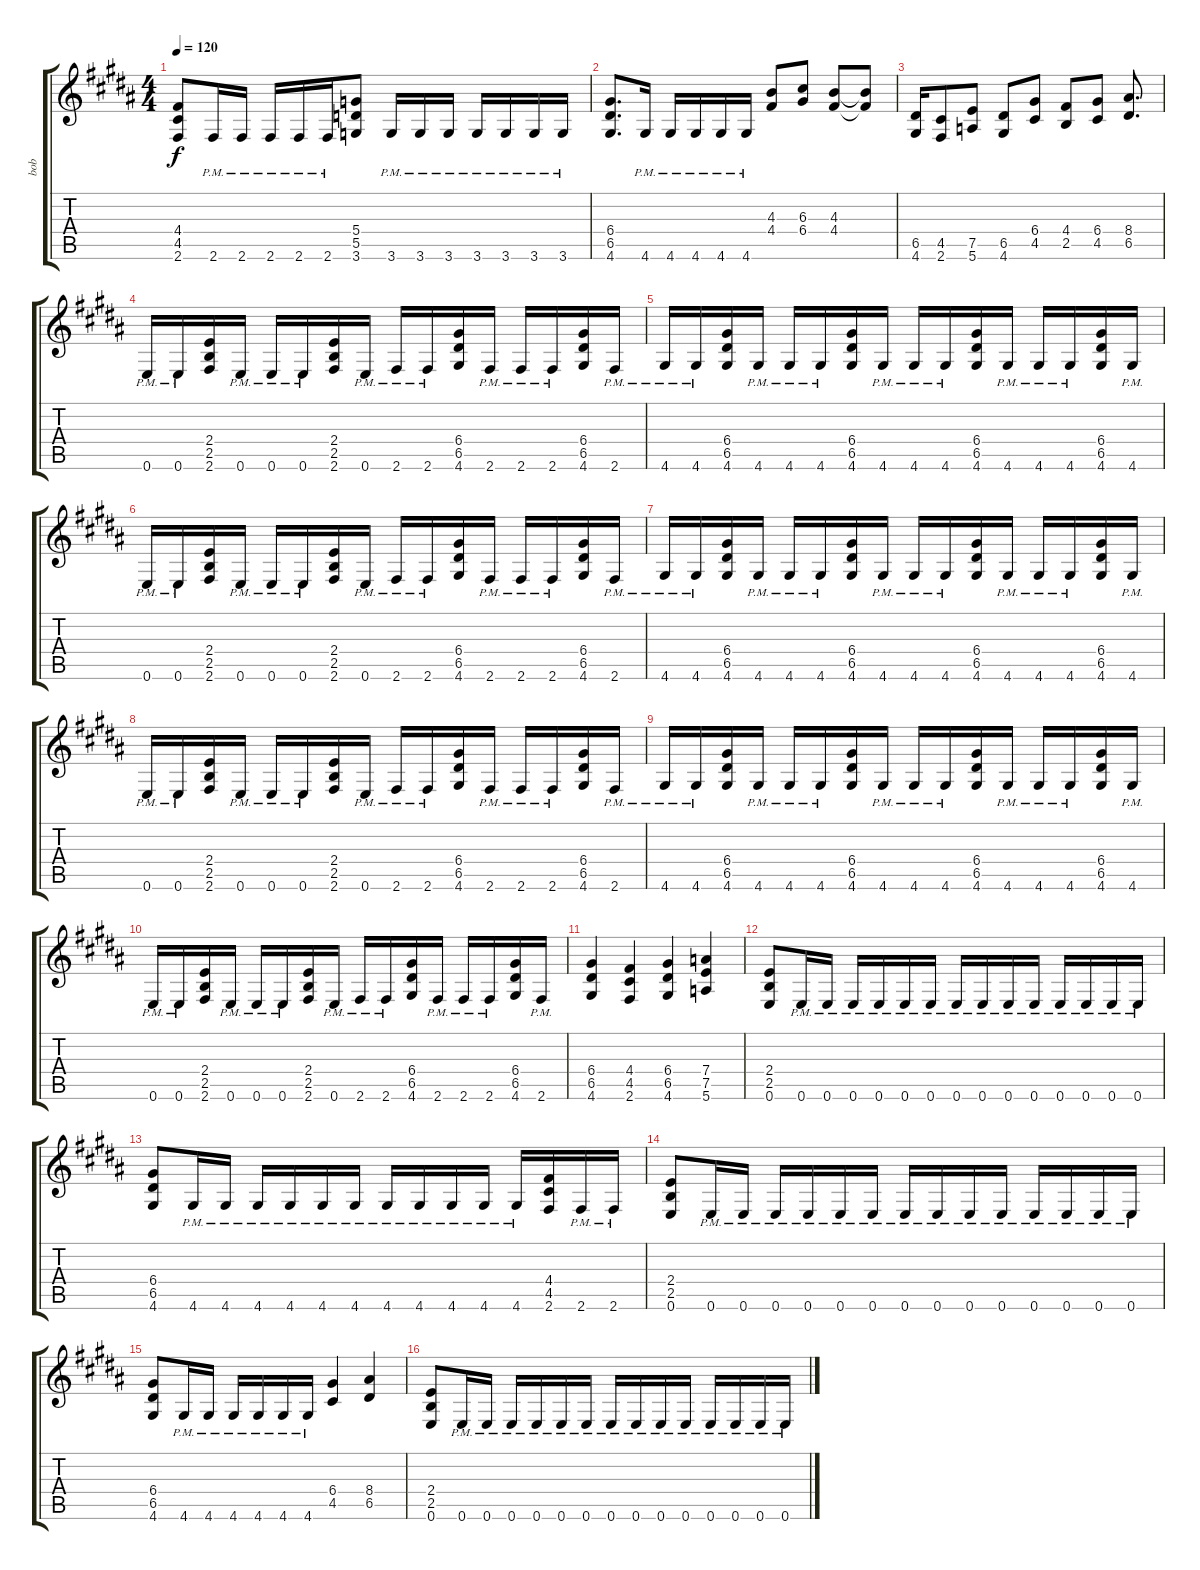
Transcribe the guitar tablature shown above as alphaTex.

\track ("bob" "bob") {instrument distortionguitar}
\staff {score tabs}
\tuning (E4 B3 G3 D3 A2 E2) {hide}
\ts (4 4)
\tempo 120
\clef g2
\ks g#minor
(4.4 4.5 2.6).8{dy f} 2.6{pm}.16 2.6{pm}.16 2.6{pm}.16 2.6{pm}.16 2.6{pm}.16 (5.4 5.5 3.6).8 3.6{pm}.16 3.6{pm}.16 3.6{pm}.16 3.6{pm}.16 3.6{pm}.16 3.6{pm}.16 3.6{pm}.16 |
(6.4 6.5 4.6).8{d} 4.6{pm}.16 4.6{pm}.16 4.6{pm}.16 4.6{pm}.16 4.6{pm}.16 (4.3 4.4).8 (6.3 6.4).8 (4.3 4.4).8 (4.3{t} 4.4{t}).8 |
(6.5 4.6).16 (4.5 2.6).8 (7.5 5.6).8 (6.5 4.6).8 (6.4 4.5).8 (4.4 2.5).8 (6.4 4.5).8 (8.4 6.5).8{d} |
0.6{pm}.16 0.6{pm}.16 (2.4 2.5 2.6).16 0.6{pm}.16 0.6{pm}.16 0.6{pm}.16 (2.4 2.5 2.6).16 0.6{pm}.16 2.6{pm}.16 2.6{pm}.16 (6.4 6.5 4.6).16 2.6{pm}.16 2.6{pm}.16 2.6{pm}.16 (6.4 6.5 4.6).16 2.6{pm}.16 |
4.6{pm}.16 4.6{pm}.16 (6.4 6.5 4.6).16 4.6{pm}.16 4.6{pm}.16 4.6{pm}.16 (6.4 6.5 4.6).16 4.6{pm}.16 4.6{pm}.16 4.6{pm}.16 (6.4 6.5 4.6).16 4.6{pm}.16 4.6{pm}.16 4.6{pm}.16 (6.4 6.5 4.6).16 4.6{pm}.16 |
0.6{pm}.16 0.6{pm}.16 (2.4 2.5 2.6).16 0.6{pm}.16 0.6{pm}.16 0.6{pm}.16 (2.4 2.5 2.6).16 0.6{pm}.16 2.6{pm}.16 2.6{pm}.16 (6.4 6.5 4.6).16 2.6{pm}.16 2.6{pm}.16 2.6{pm}.16 (6.4 6.5 4.6).16 2.6{pm}.16 |
4.6{pm}.16 4.6{pm}.16 (6.4 6.5 4.6).16 4.6{pm}.16 4.6{pm}.16 4.6{pm}.16 (6.4 6.5 4.6).16 4.6{pm}.16 4.6{pm}.16 4.6{pm}.16 (6.4 6.5 4.6).16 4.6{pm}.16 4.6{pm}.16 4.6{pm}.16 (6.4 6.5 4.6).16 4.6{pm}.16 |
0.6{pm}.16 0.6{pm}.16 (2.4 2.5 2.6).16 0.6{pm}.16 0.6{pm}.16 0.6{pm}.16 (2.4 2.5 2.6).16 0.6{pm}.16 2.6{pm}.16 2.6{pm}.16 (6.4 6.5 4.6).16 2.6{pm}.16 2.6{pm}.16 2.6{pm}.16 (6.4 6.5 4.6).16 2.6{pm}.16 |
4.6{pm}.16 4.6{pm}.16 (6.4 6.5 4.6).16 4.6{pm}.16 4.6{pm}.16 4.6{pm}.16 (6.4 6.5 4.6).16 4.6{pm}.16 4.6{pm}.16 4.6{pm}.16 (6.4 6.5 4.6).16 4.6{pm}.16 4.6{pm}.16 4.6{pm}.16 (6.4 6.5 4.6).16 4.6{pm}.16 |
0.6{pm}.16 0.6{pm}.16 (2.4 2.5 2.6).16 0.6{pm}.16 0.6{pm}.16 0.6{pm}.16 (2.4 2.5 2.6).16 0.6{pm}.16 2.6{pm}.16 2.6{pm}.16 (6.4 6.5 4.6).16 2.6{pm}.16 2.6{pm}.16 2.6{pm}.16 (6.4 6.5 4.6).16 2.6{pm}.16 |
(6.4 6.5 4.6).4 (4.4 4.5 2.6).4 (6.4 6.5 4.6).4 (7.4 7.5 5.6).4 |
(2.4 2.5 0.6).8 0.6{pm}.16 0.6{pm}.16 0.6{pm}.16 0.6{pm}.16 0.6{pm}.16 0.6{pm}.16 0.6{pm}.16 0.6{pm}.16 0.6{pm}.16 0.6{pm}.16 0.6{pm}.16 0.6{pm}.16 0.6{pm}.16 0.6{pm}.16 |
(6.4 6.5 4.6).8 4.6{pm}.16 4.6{pm}.16 4.6{pm}.16 4.6{pm}.16 4.6{pm}.16 4.6{pm}.16 4.6{pm}.16 4.6{pm}.16 4.6{pm}.16 4.6{pm}.16 4.6{pm}.16 (4.4 4.5 2.6).16 2.6{pm}.16 2.6{pm}.16 |
(2.4 2.5 0.6).8 0.6{pm}.16 0.6{pm}.16 0.6{pm}.16 0.6{pm}.16 0.6{pm}.16 0.6{pm}.16 0.6{pm}.16 0.6{pm}.16 0.6{pm}.16 0.6{pm}.16 0.6{pm}.16 0.6{pm}.16 0.6{pm}.16 0.6{pm}.16 |
(6.4 6.5 4.6).8 4.6{pm}.16 4.6{pm}.16 4.6{pm}.16 4.6{pm}.16 4.6{pm}.16 4.6{pm}.16 (6.4 4.5).4 (8.4 6.5).4 |
(2.4 2.5 0.6).8 0.6{pm}.16 0.6{pm}.16 0.6{pm}.16 0.6{pm}.16 0.6{pm}.16 0.6{pm}.16 0.6{pm}.16 0.6{pm}.16 0.6{pm}.16 0.6{pm}.16 0.6{pm}.16 0.6{pm}.16 0.6{pm}.16 0.6{pm}.16
